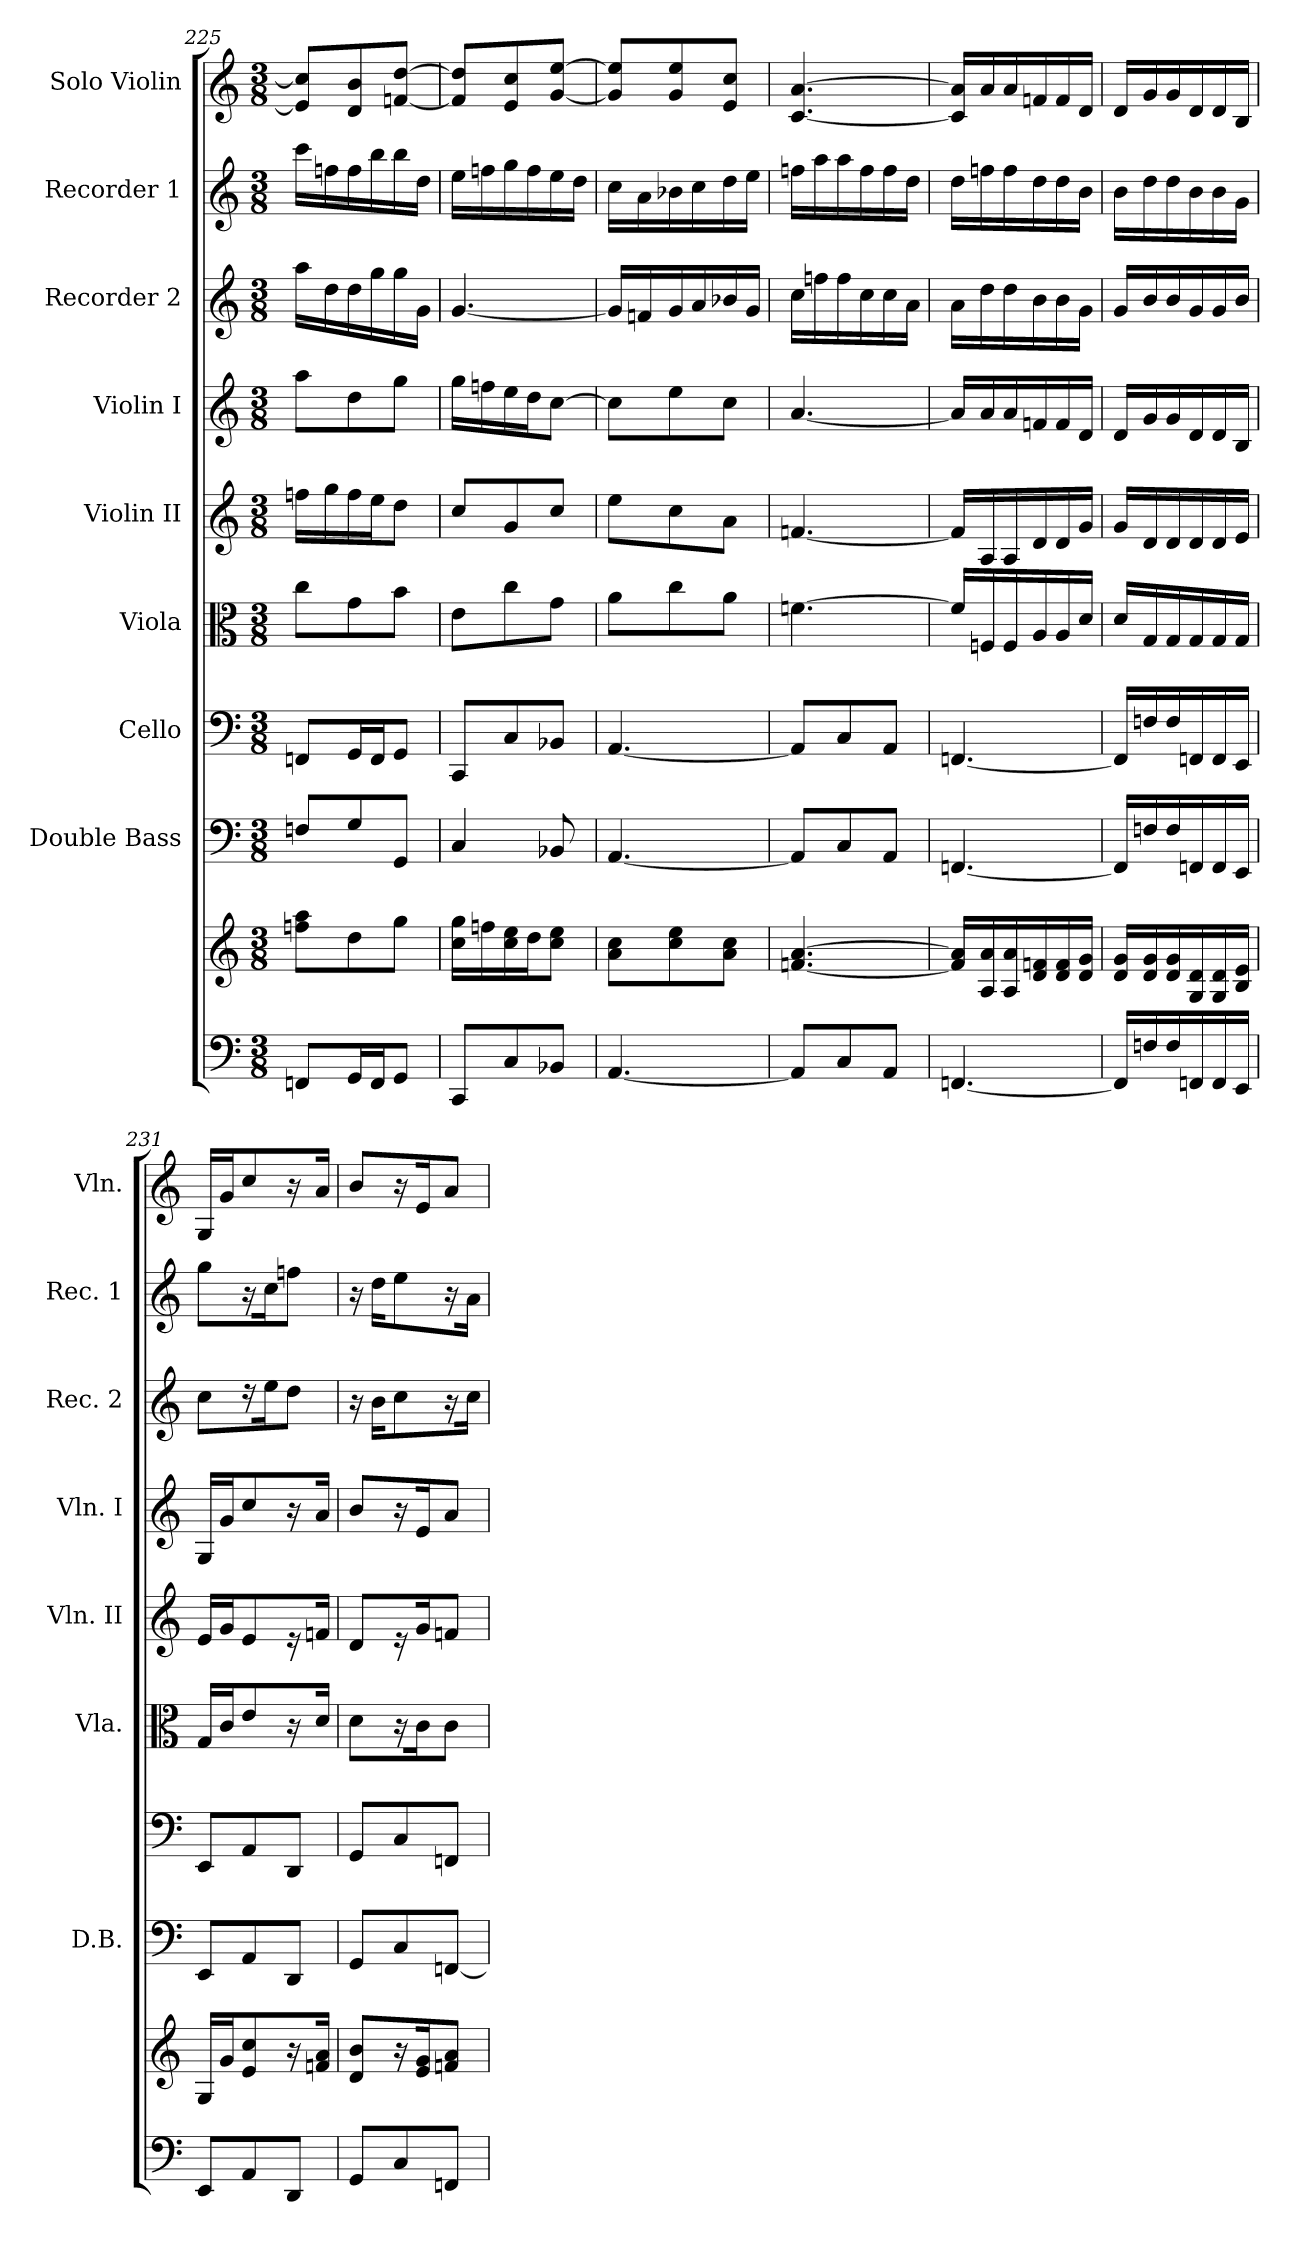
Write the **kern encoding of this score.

**kern	**kern	**kern	**kern	**kern	**kern	**kern	**kern	**kern	**kern
*part9	*part9	*part8	*part7	*part6	*part5	*part4	*part3	*part2	*part1
*staff10	*staff9	*staff8	*staff7	*staff6	*staff5	*staff4	*staff3	*staff2	*staff1
*	*	*I"Double Bass	*I"Cello	*I"Viola	*I"Violin II	*I"Violin I	*I"Recorder 2	*I"Recorder 1	*I"Solo Violin
*	*	*I'D.B.	*	*I'Vla.	*I'Vln. II	*I'Vln. I	*I'Rec. 2	*I'Rec. 1	*I'Vln.
*clefF4	*clefG2	*clefF4	*clefF4	*clefC3	*clefG2	*clefG2	*clefG2	*clefG2	*clefG2
*	*	*ITrd7c12	*	*	*	*	*	*	*
*M3/8	*M3/8	*M3/8	*M3/8	*M3/8	*M3/8	*M3/8	*M3/8	*M3/8	*M3/8
=225	=225	=225	=225	=225	=225	=225	=225	=225	=225
8FFn/L	8ffn\ 8aa\L	8FFn/L	8FFn/L	8cc\L	16ffn\LL	8aa\L	16aa\LL	16ccc\LL	8e]/ 8cc]/L
.	.	.	.	.	16gg\	.	16dd\	16ffn\	.
16GG/L	8dd\	8GG/	16GG/L	8g\	16ff\	8dd\	16dd\	16ff\	8d/ 8b/
16FF/J	.	.	16FF/J	.	16ee\J	.	16gg\	16bb\	.
8GG/J	8gg\J	8GGG/J	8GG/J	8b\J	8dd\J	8gg\J	16gg\	16bb\	[8fn/ [8dd/J
.	.	.	.	.	.	.	16g\JJ	16dd\JJ	.
=226	=226	=226	=226	=226	=226	=226	=226	=226	=226
8CC/L	16cc\ 16gg\LL	4CC/	8CC/L	8e\L	8cc/L	16gg\LL	[4.g/	16ee\LL	8f]/ 8dd]/L
.	16ffn\	.	.	.	.	16ffn\	.	16ffn\	.
8C/	16cc\ 16ee\	.	8C/	8cc\	8g/	16ee\	.	16gg\	8e/ 8cc/
.	16dd\J	.	.	.	.	16dd\J	.	16ff\	.
8BB-/J	8cc\ 8ee\J	8BBB-/	8BB-/J	8g\J	8cc/J	[8cc\J	.	16ee\	[8g/ [8ee/J
.	.	.	.	.	.	.	.	16dd\JJ	.
=227	=227	=227	=227	=227	=227	=227	=227	=227	=227
[4.AA/	8a\ 8cc\L	[4.AAA/	[4.AA/	8a\L	8ee\L	8cc\L]	16g/LL]	16cc\LL	8g]/ 8ee]/L
.	.	.	.	.	.	.	16fn/	16a\	.
.	8cc\ 8ee\	.	.	8cc\	8cc\	8ee\	16g/	16b-\	8g/ 8ee/
.	.	.	.	.	.	.	16a/	16cc\	.
.	8a\ 8cc\J	.	.	8a\J	8a\J	8cc\J	16b-/	16dd\	8e/ 8cc/J
.	.	.	.	.	.	.	16g/JJ	16ee\JJ	.
=228	=228	=228	=228	=228	=228	=228	=228	=228	=228
8AA/L]	[4.fn/ [4.a/	8AAA/L]	8AA/L]	[4.fn\	[4.fn/	[4.a/	16cc\LL	16ffn\LL	[4.c/ [4.a/
.	.	.	.	.	.	.	16ffn\	16aa\	.
8C/	.	8CC/	8C/	.	.	.	16ff\	16aa\	.
.	.	.	.	.	.	.	16cc\	16ff\	.
8AA/J	.	8AAA/J	8AA/J	.	.	.	16cc\	16ff\	.
.	.	.	.	.	.	.	16a\JJ	16dd\JJ	.
=229	=229	=229	=229	=229	=229	=229	=229	=229	=229
[4.FFn/	16f]/ 16a]/LL	[4.FFFn/	[4.FFn/	16f/LL]	16f/LL]	16a/LL]	16a\LL	16dd\LL	16c]/ 16a]/LL
.	16A/ 16a/	.	.	16Fn/	16A/	16a/	16dd\	16ffn\	16a/
.	16A/ 16a/	.	.	16F/	16A/	16a/	16dd\	16ff\	16a/
.	16d/ 16fn/	.	.	16A/	16d/	16fn/	16b\	16dd\	16fn/
.	16d/ 16f/	.	.	16A/	16d/	16f/	16b\	16dd\	16f/
.	16d/ 16g/JJ	.	.	16d/JJ	16g/JJ	16d/JJ	16g\JJ	16b\JJ	16d/JJ
=230	=230	=230	=230	=230	=230	=230	=230	=230	=230
16FF/LL]	16d/ 16g/LL	16FFF/LL]	16FF/LL]	16d/LL	16g/LL	16d/LL	16g/LL	16b\LL	16d/LL
16Fn/	16d/ 16g/	16FFn/	16Fn/	16G/	16d/	16g/	16b/	16dd\	16g/
16F/	16d/ 16g/	16FF/	16F/	16G/	16d/	16g/	16b/	16dd\	16g/
16FFn/	16G/ 16d/	16FFFn/	16FFn/	16G/	16d/	16d/	16g/	16b\	16d/
16FF/	16G/ 16d/	16FFF/	16FF/	16G/	16d/	16d/	16g/	16b\	16d/
16EE/JJ	16B/ 16e/JJ	16EEE/JJ	16EE/JJ	16G/JJ	16e/JJ	16B/JJ	16b/JJ	16g\JJ	16B/JJ
=231	=231	=231	=231	=231	=231	=231	=231	=231	=231
8EE/L	16G/LL	8EEE/L	8EE/L	16G/LL	16e/LL	16G/LL	8cc\L	8gg\L	16G/LL
.	16g/J	.	.	16c/J	16g/J	16g/J	.	.	16g/J
8AA/	8e/ 8cc/	8AAA/	8AA/	8e/	8e/	8cc/	16r	16r	8cc/
.	.	.	.	.	.	.	16ee\k	16cc\k	.
8DD/J	16r	8DDD/J	8DD/J	16r	16r	16r	8dd\J	8ffn\J	16r
.	16fn/ 16a/Jk	.	.	16d/Jk	16fn/Jk	16a/Jk	.	.	16a/Jk
=232	=232	=232	=232	=232	=232	=232	=232	=232	=232
8GG/L	8d/ 8b/L	8GGG/L	8GG/L	8d\L	8d/L	8b/L	16r	16r	8b/L
.	.	.	.	.	.	.	16b\KL	16dd\KL	.
8C/	16r	8CC/	8C/	16r	16r	16r	8cc\	8ee\	16r
.	16e/ 16g/k	.	.	16c\k	16g/k	16e/k	.	.	16e/k
8FFn/J	8fn/ 8a/J	[8FFFn/J	8FFn/J	8c\J	8fn/J	8a/J	16r	16r	8a/J
.	.	.	.	.	.	.	16cc\Jk	16a\Jk	.
=	=	=	=	=	=	=	=	=	=
*-	*-	*-	*-	*-	*-	*-	*-	*-	*-
